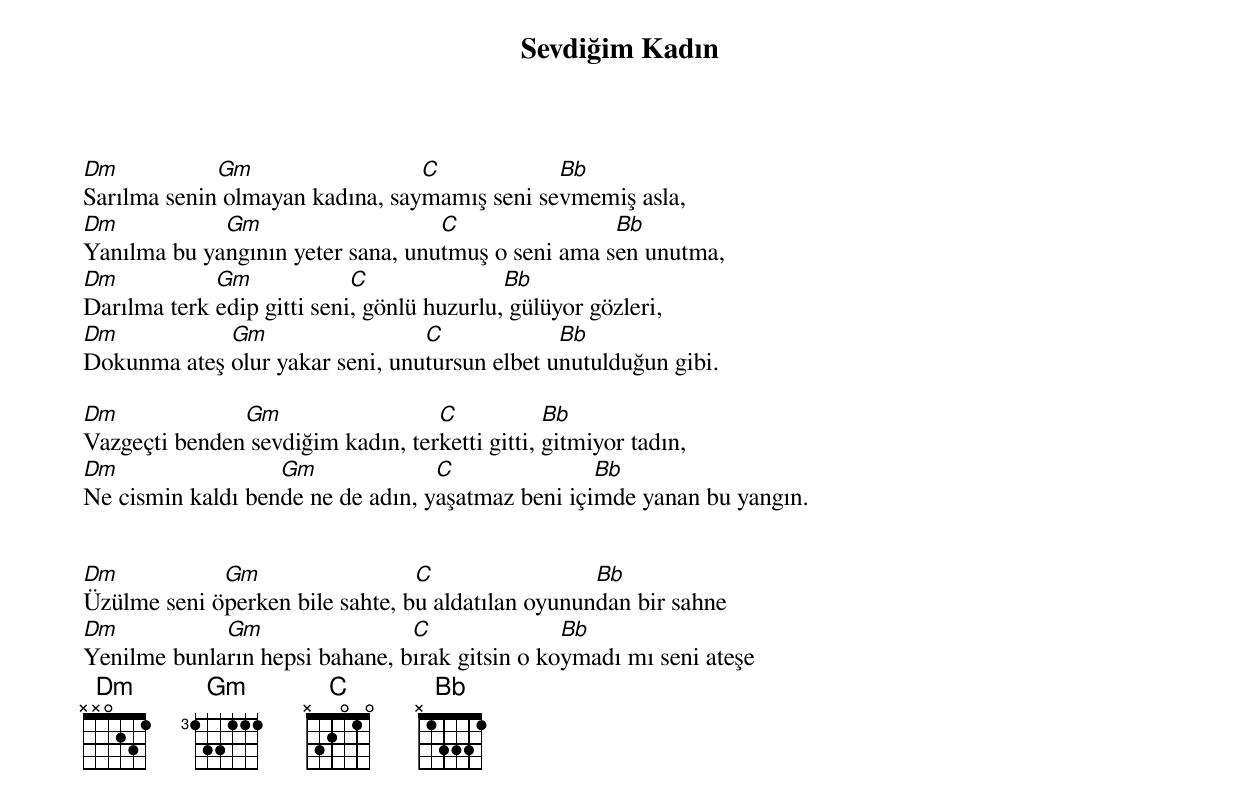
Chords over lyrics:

{title: Sevdiğim Kadın}
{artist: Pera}

Dm           Gm                  C            Bb
Sarılma senin olmayan kadına, saymamış seni sevmemiş asla,
Dm           Gm                    C                Bb
Yanılma bu yangının yeter sana, unutmuş o seni ama sen unutma,
Dm           Gm             C               Bb
Darılma terk edip gitti seni, gönlü huzurlu, gülüyor gözleri,
Dm           Gm                  C             Bb
Dokunma ateş olur yakar seni, unutursun elbet unutulduğun gibi.

Dm             Gm                  C            Bb
Vazgeçti benden sevdiğim kadın, terketti gitti, gitmiyor tadın,
Dm                 Gm              C               Bb
Ne cismin kaldı bende ne de adın, yaşatmaz beni içimde yanan bu yangın.


Dm           Gm                  C                 Bb
Üzülme seni öperken bile sahte, bu aldatılan oyunundan bir sahne
Dm           Gm                 C               Bb
Yenilme bunların hepsi bahane, bırak gitsin o koymadı mı seni ateşe
